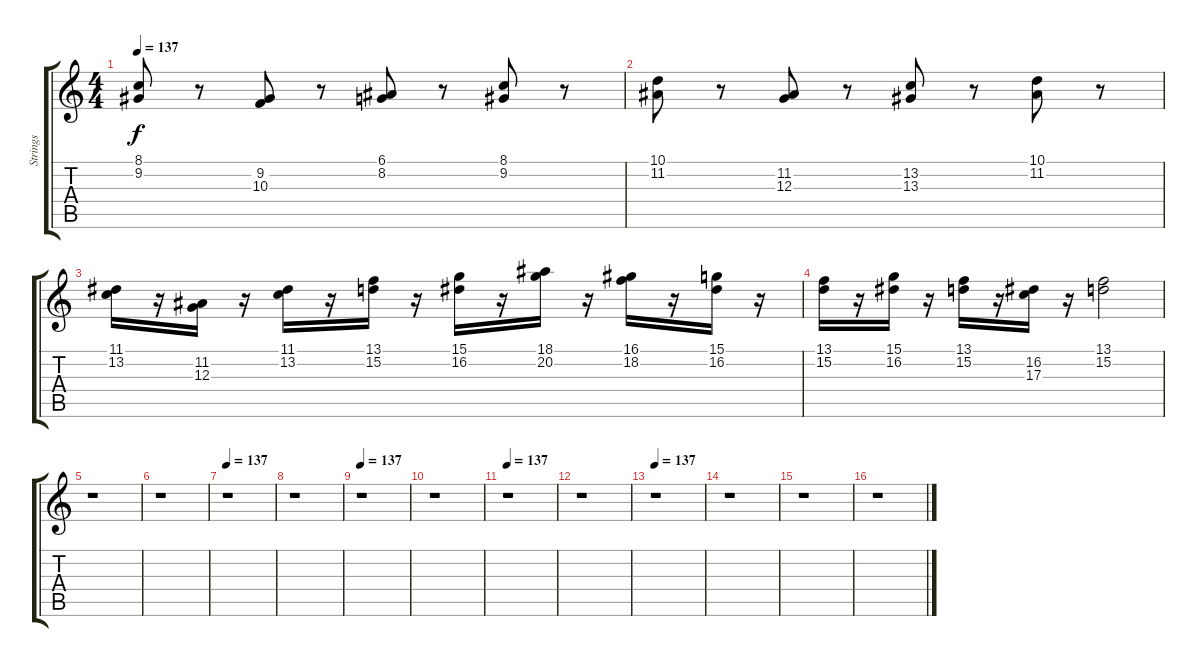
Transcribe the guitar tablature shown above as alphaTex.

\track ("Strings" "Strings") {instrument synthstrings1}
\staff {score tabs}
\tuning (E4 B3 G3 D3 A2 E2) {hide}
\ts (4 4)
\tempo 137
\clef g2
\ks c
(8.1 9.2).8{dy f} r.8 (9.2 10.3).8 r.8 (6.1 8.2).8 r.8 (8.1 9.2).8 r.8 |
(10.1 11.2).8 r.8 (11.2 12.3).8 r.8 (13.2 13.3).8 r.8 (10.1 11.2).8 r.8 |
(11.1 13.2).16 r.16 (11.2 12.3).16 r.16 (11.1 13.2).16 r.16 (13.1 15.2).16 r.16 (15.1 16.2).16 r.16 (18.1 20.2).16 r.16 (16.1 18.2).16 r.16 (15.1 16.2).16 r.16 |
(13.1 15.2).16 r.16 (15.1 16.2).16 r.16 (13.1 15.2).16 r.16 (16.2 17.3).16 r.16 (13.1 15.2).2 |
r.1 |
r.1 |
\tempo 137
r.1 |
r.1 |
\tempo 137
r.1 |
r.1 |
\tempo 137
r.1 |
r.1 |
\tempo 137
r.1 |
r.1 |
r.1 |
r.1
